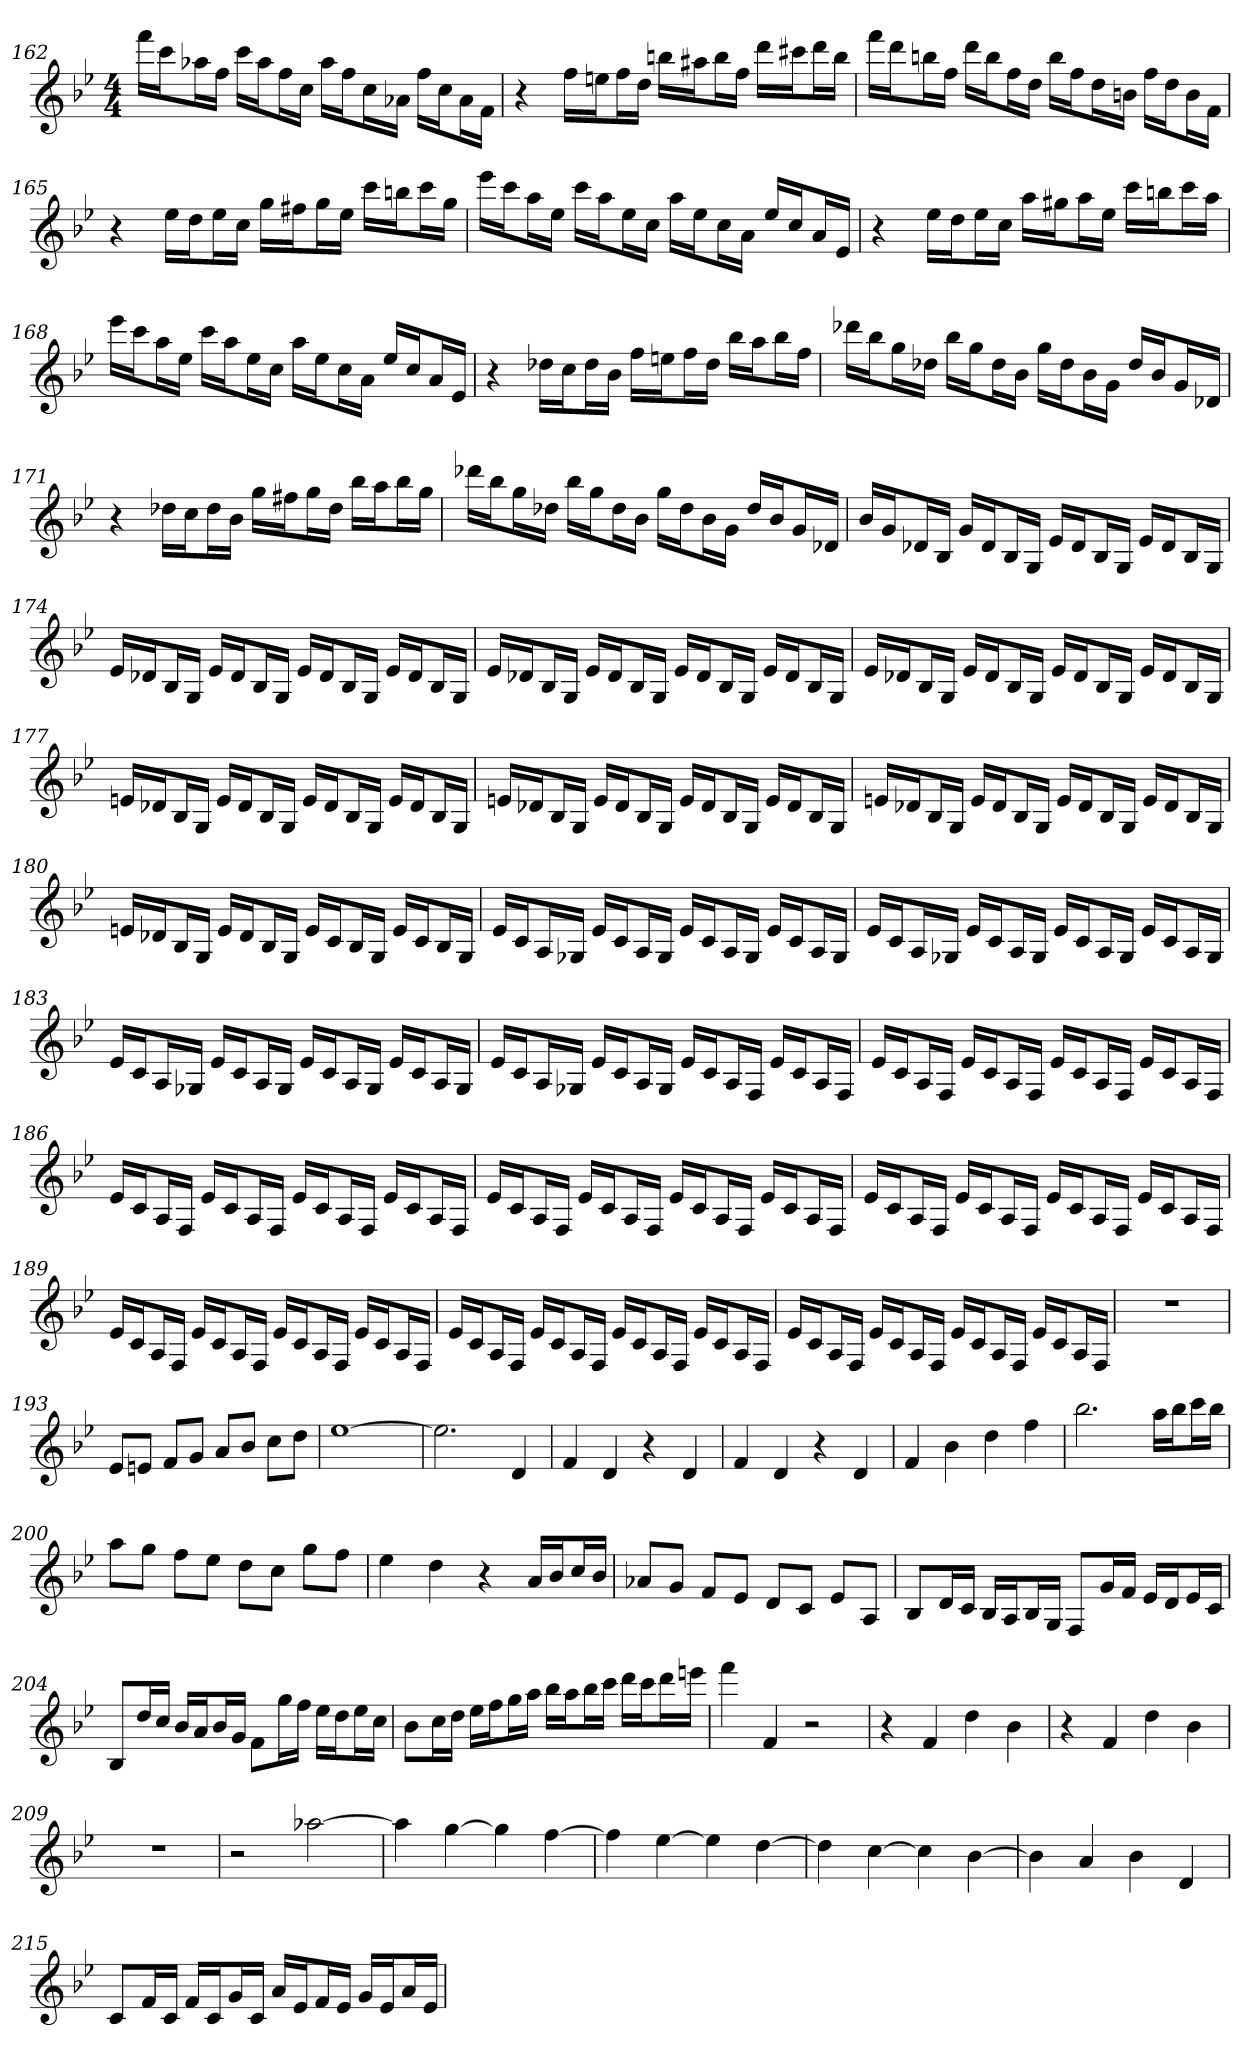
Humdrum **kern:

**kern
*part1
*staff1
*clefG2
*k[b-e-]
*B-:
*M4/4
=162
16fff\LL
16ccc\J
16aa-X\L
16ff\JJ
16ccc\LL
16aa-\J
16ff\L
16cc\JJ
16aa-\LL
16ff\J
16cc\L
16a-X\JJ
16ff\LL
16cc\J
16a-\L
16f\JJ
=163
4r
16ff\LL
16een\J
16ff\L
16dd\JJ
16bbn\LL
16aa#X\J
16bb\L
16ff\JJ
16ddd\LL
16ccc#X\J
16ddd\L
16bb\JJ
=164
16fff\LL
16ddd\J
16bbn\L
16ff\JJ
16ddd\LL
16bb\J
16ff\L
16dd\JJ
16bb\LL
16ff\J
16dd\L
16bn\JJ
16ff\LL
16dd\J
16b\L
16f\JJ
=165
4r
16ee-\LL
16dd\J
16ee-\L
16cc\JJ
16gg\LL
16ff#X\J
16gg\L
16ee-\JJ
16ccc\LL
16bbn\J
16ccc\L
16gg\JJ
=166
16eee-\LL
16ccc\J
16aa\L
16ee-\JJ
16ccc\LL
16aa\J
16ee-\L
16cc\JJ
16aa\LL
16ee-\J
16cc\L
16a\JJ
16ee-/LL
16cc/J
16a/L
16e-/JJ
=167
4r
16ee-\LL
16dd\J
16ee-\L
16cc\JJ
16aa\LL
16gg#X\J
16aa\L
16ee-\JJ
16ccc\LL
16bbn\J
16ccc\L
16aa\JJ
=168
16eee-\LL
16ccc\J
16aa\L
16ee-\JJ
16ccc\LL
16aa\J
16ee-\L
16cc\JJ
16aa\LL
16ee-\J
16cc\L
16a\JJ
16ee-/LL
16cc/J
16a/L
16e-/JJ
=169
4r
16dd-X\LL
16cc\J
16dd-\L
16b-\JJ
16ff\LL
16een\J
16ff\L
16dd-\JJ
16bb-\LL
16aa\J
16bb-\L
16ff\JJ
=170
16ddd-X\LL
16bb-\J
16gg\L
16dd-X\JJ
16bb-\LL
16gg\J
16dd-\L
16b-\JJ
16gg\LL
16dd-\J
16b-\L
16g\JJ
16dd-/LL
16b-/J
16g/L
16d-X/JJ
=171
4r
16dd-X\LL
16cc\J
16dd-\L
16b-\JJ
16gg\LL
16ff#X\J
16gg\L
16dd-\JJ
16bb-\LL
16aa\J
16bb-\L
16gg\JJ
=172
16ddd-X\LL
16bb-\J
16gg\L
16dd-X\JJ
16bb-\LL
16gg\J
16dd-\L
16b-\JJ
16gg\LL
16dd-\J
16b-\L
16g\JJ
16dd-/LL
16b-/J
16g/L
16d-X/JJ
=173
16b-/LL
16g/J
16d-X/L
16B-/JJ
16g/LL
16d-/J
16B-/L
16G/JJ
16e-/LL
16d-/J
16B-/L
16G/JJ
16e-/LL
16d-/J
16B-/L
16G/JJ
=174
16e-/LL
16d-X/J
16B-/L
16G/JJ
16e-/LL
16d-/J
16B-/L
16G/JJ
16e-/LL
16d-/J
16B-/L
16G/JJ
16e-/LL
16d-/J
16B-/L
16G/JJ
=175
16e-/LL
16d-X/J
16B-/L
16G/JJ
16e-/LL
16d-/J
16B-/L
16G/JJ
16e-/LL
16d-/J
16B-/L
16G/JJ
16e-/LL
16d-/J
16B-/L
16G/JJ
=176
16e-/LL
16d-X/J
16B-/L
16G/JJ
16e-/LL
16d-/J
16B-/L
16G/JJ
16e-/LL
16d-/J
16B-/L
16G/JJ
16e-/LL
16d-/J
16B-/L
16G/JJ
=177
16en/LL
16d-X/J
16B-/L
16G/JJ
16e/LL
16d-/J
16B-/L
16G/JJ
16e/LL
16d-/J
16B-/L
16G/JJ
16e/LL
16d-/J
16B-/L
16G/JJ
=178
16en/LL
16d-X/J
16B-/L
16G/JJ
16e/LL
16d-/J
16B-/L
16G/JJ
16e/LL
16d-/J
16B-/L
16G/JJ
16e/LL
16d-/J
16B-/L
16G/JJ
=179
16en/LL
16d-X/J
16B-/L
16G/JJ
16e/LL
16d-/J
16B-/L
16G/JJ
16e/LL
16d-/J
16B-/L
16G/JJ
16e/LL
16d-/J
16B-/L
16G/JJ
=180
16en/LL
16d-X/J
16B-/L
16G/JJ
16e/LL
16d-/J
16B-/L
16G/JJ
16e/LL
16c/J
16B-/L
16G/JJ
16e/LL
16c/J
16B-/L
16G/JJ
=181
16e-/LL
16c/J
16A/L
16G-X/JJ
16e-/LL
16c/J
16A/L
16G-/JJ
16e-/LL
16c/J
16A/L
16G-/JJ
16e-/LL
16c/J
16A/L
16G-/JJ
=182
16e-/LL
16c/J
16A/L
16G-X/JJ
16e-/LL
16c/J
16A/L
16G-/JJ
16e-/LL
16c/J
16A/L
16G-/JJ
16e-/LL
16c/J
16A/L
16G-/JJ
=183
16e-/LL
16c/J
16A/L
16G-X/JJ
16e-/LL
16c/J
16A/L
16G-/JJ
16e-/LL
16c/J
16A/L
16G-/JJ
16e-/LL
16c/J
16A/L
16G-/JJ
=184
16e-/LL
16c/J
16A/L
16G-X/JJ
16e-/LL
16c/J
16A/L
16G-/JJ
16e-/LL
16c/J
16A/L
16F/JJ
16e-/LL
16c/J
16A/L
16F/JJ
=185
16e-/LL
16c/J
16A/L
16F/JJ
16e-/LL
16c/J
16A/L
16F/JJ
16e-/LL
16c/J
16A/L
16F/JJ
16e-/LL
16c/J
16A/L
16F/JJ
=186
16e-/LL
16c/J
16A/L
16F/JJ
16e-/LL
16c/J
16A/L
16F/JJ
16e-/LL
16c/J
16A/L
16F/JJ
16e-/LL
16c/J
16A/L
16F/JJ
=187
16e-/LL
16c/J
16A/L
16F/JJ
16e-/LL
16c/J
16A/L
16F/JJ
16e-/LL
16c/J
16A/L
16F/JJ
16e-/LL
16c/J
16A/L
16F/JJ
=188
16e-/LL
16c/J
16A/L
16F/JJ
16e-/LL
16c/J
16A/L
16F/JJ
16e-/LL
16c/J
16A/L
16F/JJ
16e-/LL
16c/J
16A/L
16F/JJ
=189
16e-/LL
16c/J
16A/L
16F/JJ
16e-/LL
16c/J
16A/L
16F/JJ
16e-/LL
16c/J
16A/L
16F/JJ
16e-/LL
16c/J
16A/L
16F/JJ
=190
16e-/LL
16c/J
16A/L
16F/JJ
16e-/LL
16c/J
16A/L
16F/JJ
16e-/LL
16c/J
16A/L
16F/JJ
16e-/LL
16c/J
16A/L
16F/JJ
=191
16e-/LL
16c/J
16A/L
16F/JJ
16e-/LL
16c/J
16A/L
16F/JJ
16e-/LL
16c/J
16A/L
16F/JJ
16e-/LL
16c/J
16A/L
16F/JJ
=192
1r
=193
8e-/L
8en/J
8f/L
8g/J
8a/L
8b-/J
8cc\L
8dd\J
=194
[1ee-
=195
2.ee-]
4d
=196
4f
4d
4r
4d
=197
4f
4d
4r
4d
=198
4f
4b-
4dd
4ff
=199
2.bb-
16aa\LL
16bb-\J
16ccc\L
16bb-\JJ
=200
8aa\L
8gg\J
8ff\L
8ee-\J
8dd\L
8cc\J
8gg\L
8ff\J
=201
4ee-
4dd
4r
16a/LL
16b-/J
16cc/L
16b-/JJ
=202
8a-X/L
8g/J
8f/L
8e-/J
8d/L
8c/J
8e-/L
8A/J
=203
8B-/L
16d/L
16c/JJ
16B-/LL
16A/J
16B-/L
16G/JJ
8F/L
16g/L
16f/JJ
16e-/LL
16d/J
16e-/L
16c/JJ
=204
8B-/L
16dd/L
16cc/JJ
16b-/LL
16a/J
16b-/L
16g/JJ
8f\L
16gg\L
16ff\JJ
16ee-\LL
16dd\J
16ee-\L
16cc\JJ
=205
8b-\L
16cc\L
16dd\JJ
16ee-\LL
16ff\J
16gg\L
16aa\JJ
16bb-\LL
16aa\J
16bb-\L
16ccc\JJ
16ddd\LL
16ccc\J
16ddd\L
16eeen\JJ
=206
4fff
4f
2r
=207
4r
4f
4dd
4b-
=208
4r
4f
4dd
4b-
=209
1r
=210
2r
[2aa-X
=211
4aa-]
[4gg
4gg]
[4ff
=212
4ff]
[4ee-
4ee-]
[4dd
=213
4dd]
[4cc
4cc]
[4b-
=214
4b-]
4a
4b-
4d
=215
8c/L
16f/L
16c/JJ
16f/LL
16c/J
16g/L
16c/JJ
16a/LL
16e-/J
16f/L
16e-/JJ
16g/LL
16e-/J
16a/L
16e-/JJ
=
*-
